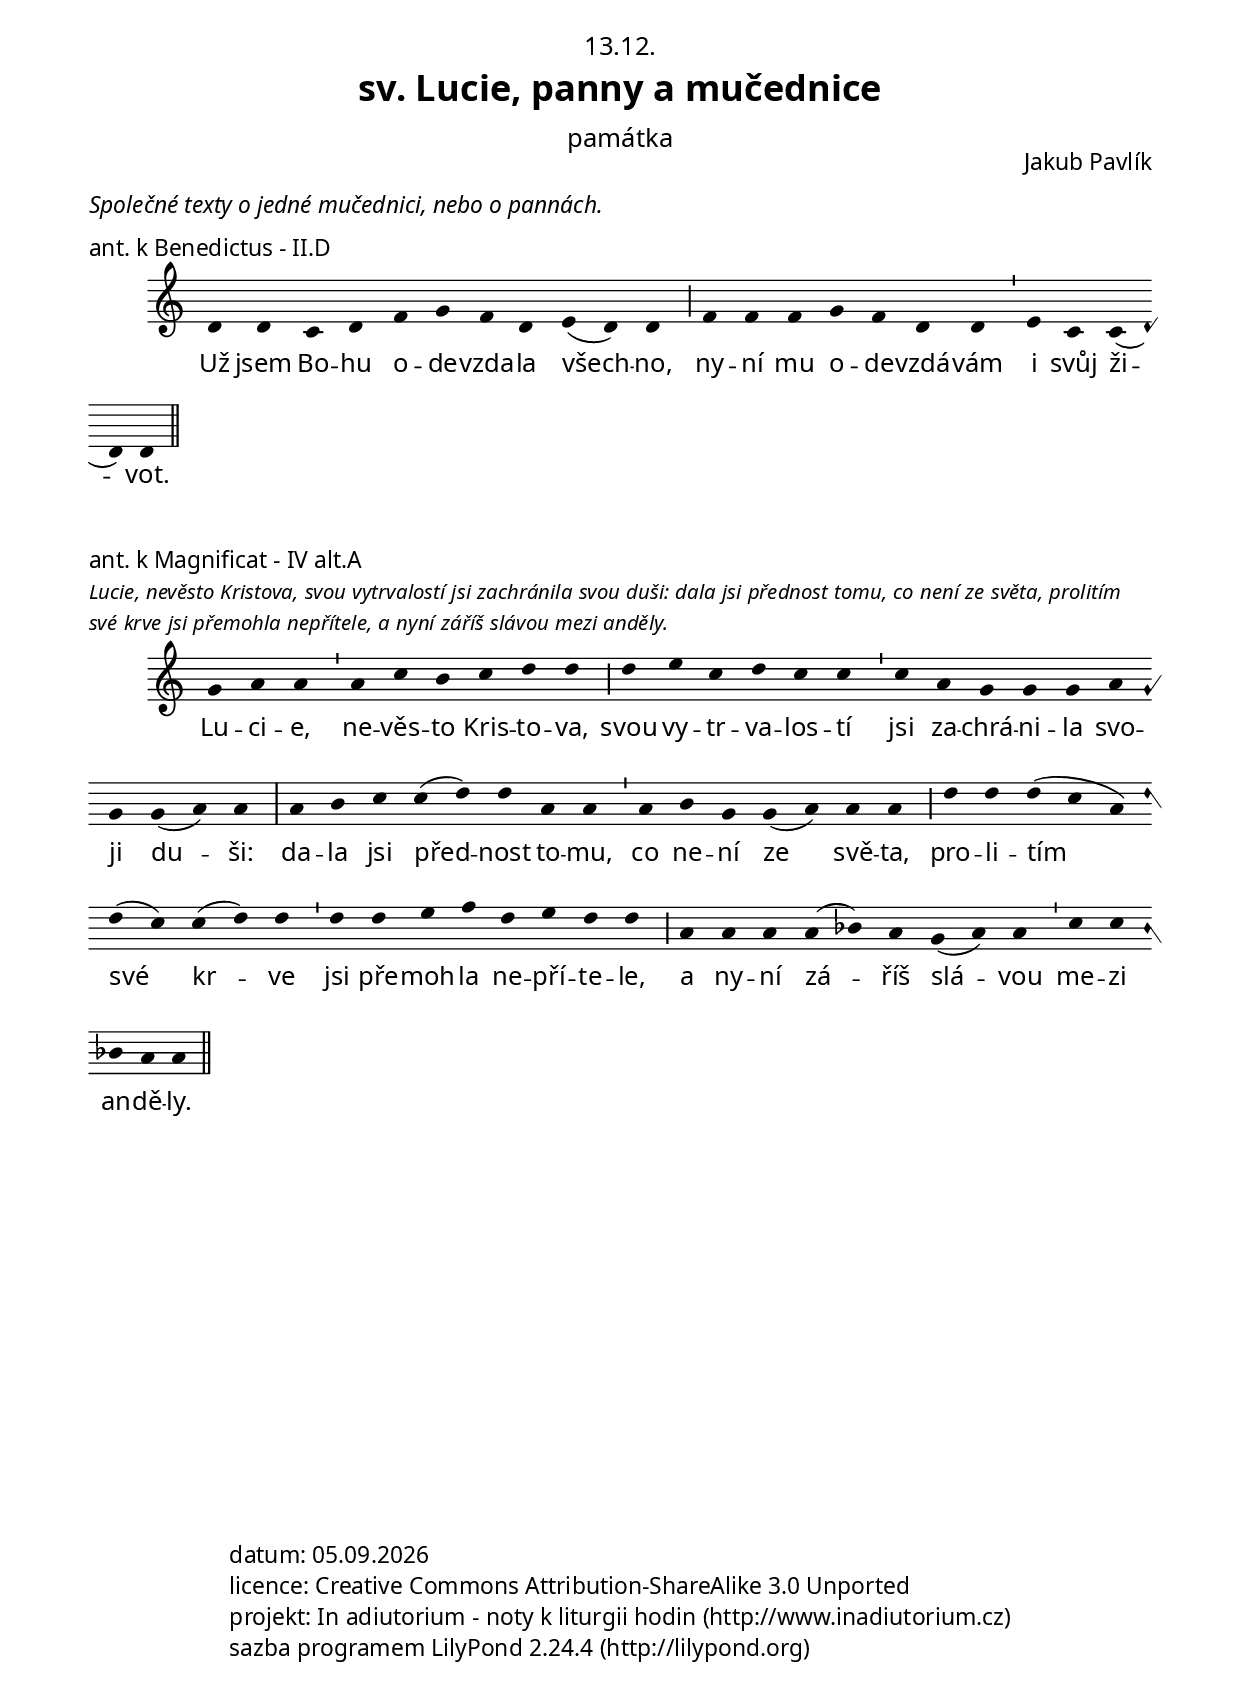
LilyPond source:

\version "2.17.5"

\include "../spolecne.ly"

\header {
  title = \markup\titleSvatek
            "sv. Lucie, panny a mučednice"
            "památka"
            13.12.
  composer = "Jakub Pavlík"
}

\markup\communia #'(#:mucednice #:panna)

\score {
  \relative c' {
    \choralniRezim
    d4 d c d f g f d e( d) d \barMaior
    f f f g f d d \barMin e c c( d) d \barFinalis
  }
  \addlyrics {
    Už jsem Bo -- hu o -- de -- vzda -- la všech -- no,
    ny -- ní mu o -- de -- vzdá -- vám i svůj ži -- vot.
  }
  \header {
    quid = "ant. k Benedictus"
    modus = "II"
    differentia = "D"
    psalmus = ""
    id = "aben"
    piece = \markup {\sestavTitulekBezZalmu}
  }
}

\score {
  \relative c'' {
    \choralniRezim
    g4 a a \barMin a c b c d d \barMaior
    d e c d c c \barMin c a g g g a g g( a) a \barMax
    a b c c( d) d a a \barMin a b g g( a) a a \barMaior
    d d d( c a) d( c) c( d) d \barMin d d e f d e d d \barMaior
    a a a a( bes) a g( a) a \barMin c c bes a a \barFinalis
  }
  \addlyrics {
    Lu -- ci -- e, ne -- věs -- to Kris -- to -- va,
    svou vy -- tr -- va -- los -- tí jsi za -- chrá -- ni -- la svo -- ji du -- ši:
    da -- la jsi před -- nost to -- mu, co ne -- ní ze svě -- ta,
    pro -- li -- tím své kr -- ve jsi pře -- moh -- la ne -- pří -- te -- le,
    a ny -- ní zá -- říš slá -- vou
    me -- zi an -- dě -- ly.
  }
  \header {
    textus_approbatus = "Lucie, nevěsto Kristova, svou vytrvalostí jsi zachránila svou duši:
    dala jsi přednost tomu, co není ze světa, prolitím své krve jsi přemohla nepřítele,
    a nyní záříš slávou mezi anděly."
    quid = "ant. k Magnificat"
    modus = "IV alt"
    differentia = "A"
    psalmus = ""
    id = "amag"
    piece = \markup {\sestavTitulekBezZalmu}
  }
}